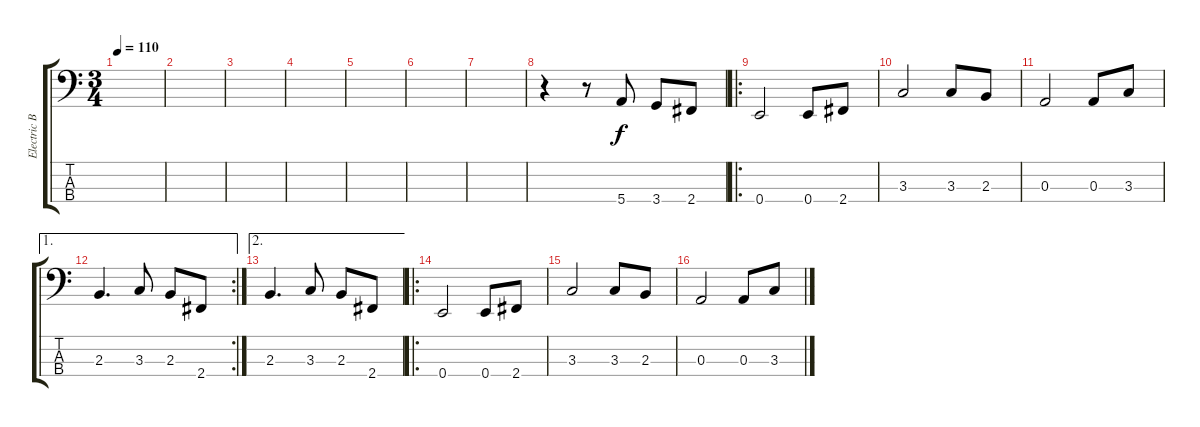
\track ("Electric Bass" "Electric B") {instrument electricbassfinger}
\staff {score tabs}
\tuning (G2 D2 A1 E1) {hide}
\ts (3 4)
\tempo 110
\clef f4
\ks c
|
|
|
|
|
|
|
r.4 r.8 5.4.8 3.4.8 2.4.8 |
\ro
0.4.2 0.4.8 2.4.8 |
3.3.2 3.3.8 2.3.8 |
0.3.2 0.3.8 3.3.8 |
\ae 1
\rc 2
2.3.4{d} 3.3.8 2.3.8 2.4.8 |
\ae 2
2.3.4{d} 3.3.8 2.3.8 2.4.8 |
\ro
0.4.2 0.4.8 2.4.8 |
3.3.2 3.3.8 2.3.8 |
0.3.2 0.3.8 3.3.8
